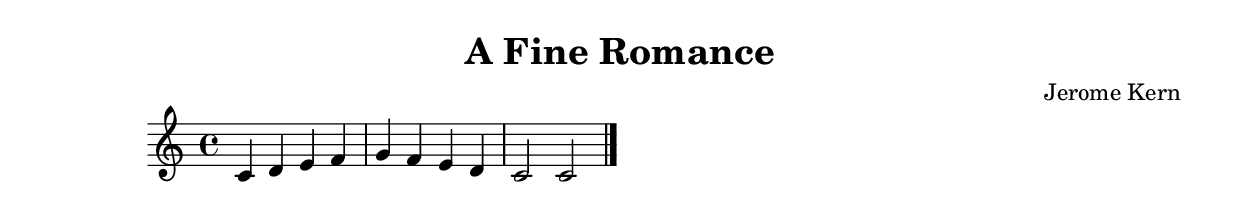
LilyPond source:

\version "2.24.4"

\header {
  title = "A Fine Romance"
  composer = "Jerome Kern"
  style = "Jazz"
}

\score {
  \new Staff {
    \clef treble
    \time 4/4
    \key c \major
    
    % Simple chord progression placeholder
    c'4 d' e' f' |
    g' f' e' d' |
    c'2 c'2 |
    \bar "|."
  }
  \layout {}
  \midi {
    \tempo 4 = 120
  }
}